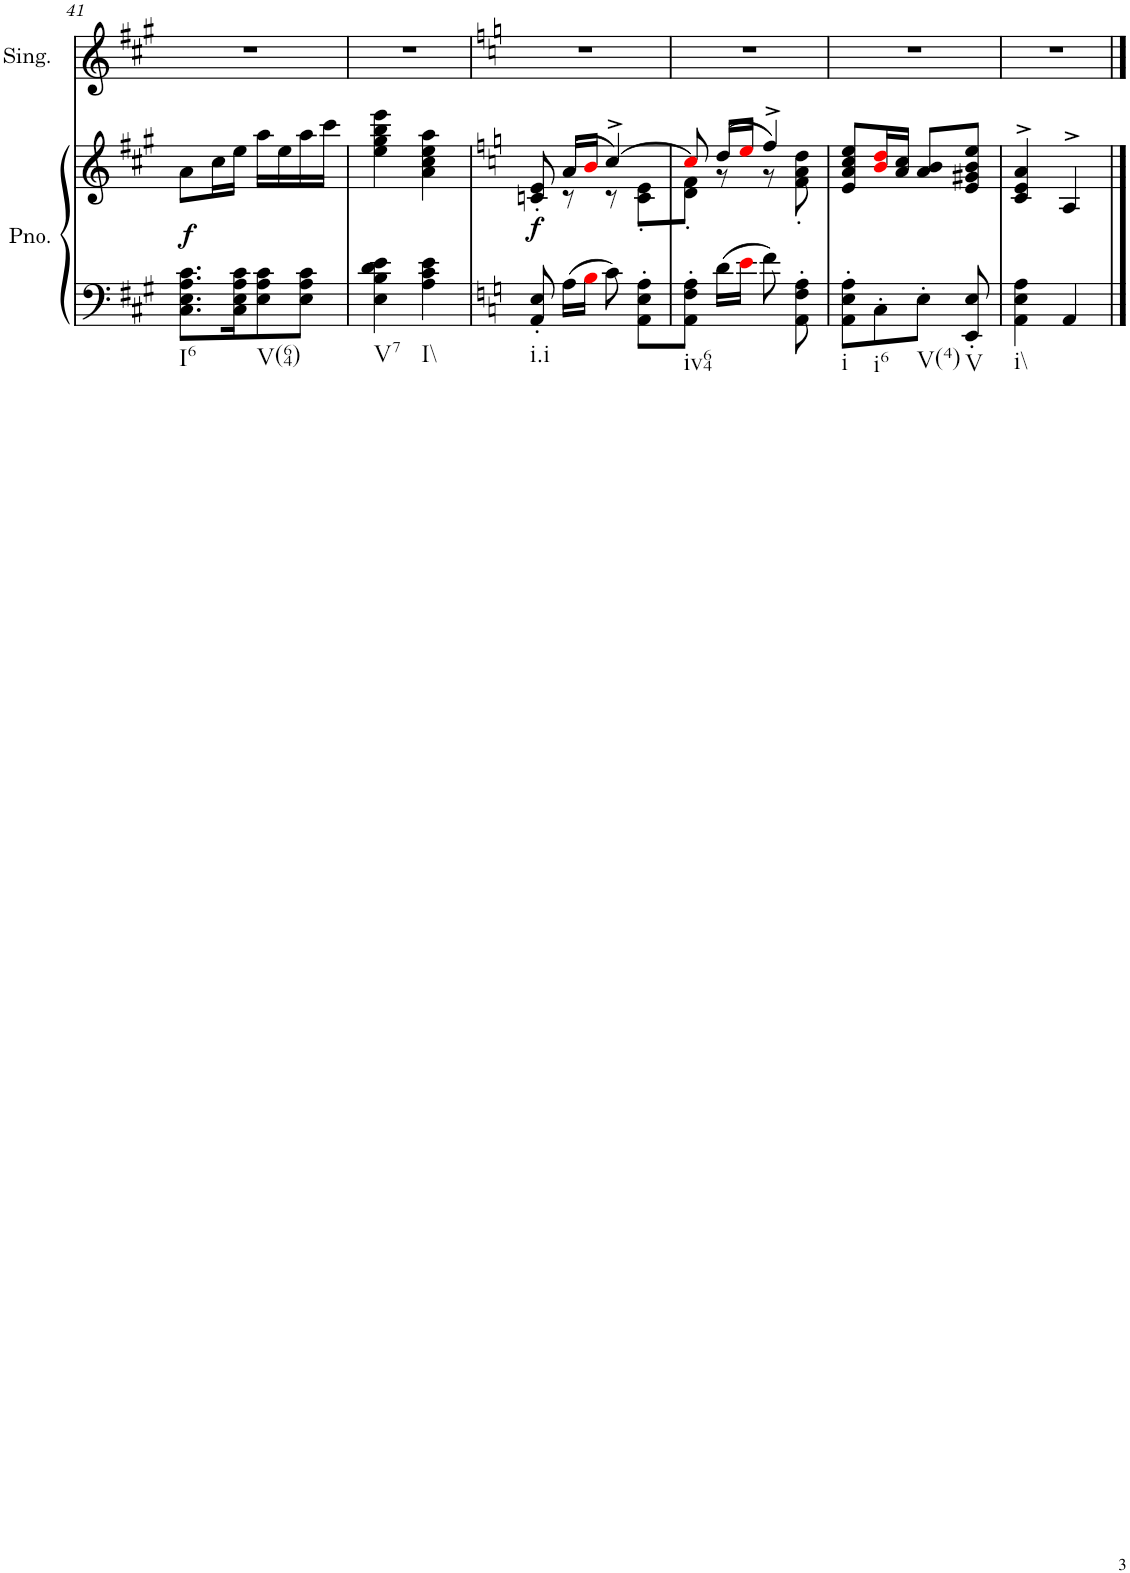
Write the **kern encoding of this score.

**kern	**kern	**dynam	**kern
*part2	*part2	*part2	*part1
*staff3	*staff2	*staff2/3	*staff1
*I"Pianoforte	*	*	*I"Singstimme
*I'Pno.	*	*	*I'Sing.
!!LO:PB:g=z
*clefF4	*clefG2	*	*clefG2
*k[f#c#g#]	*k[f#c#g#]	*	*k[f#c#g#]
*M2/4	*M2/4	*	*M2/4
=41	=41	=41	=41
!LO:TX:b:t=I6	!	!	!
!	!	!LO:DY:a=2	!
8.C#\ 8.E\ 8.A\ 8.c#\L	8a\L	f	2r
.	16cc#\L	.	.
16C#\ 16E\ 16A\ 16c#\K	16ee\JJ	.	.
!LO:TX:b:t=V(64)	!	!	!
8E\ 8A\ 8c#\	16aa\LL	.	.
.	16ee\	.	.
8E\ 8A\ 8c#\J	16aa\	.	.
.	16ccc#\JJ	.	.
=42	=42	=42	=42
!LO:TX:b:t=V7	!	!	!
4E\ 4B\ 4d\ 4e\	4ee\ 4gg#\ 4bb\ 4eee\	.	2r
!LO:TX:b:t=I\\	!	!	!
4A\ 4c#\ 4e\	4a\ 4cc#\ 4ee\ 4aa\	.	.
=43	=43	=43	=43
*k[]	*k[]	*	*k[]
*	*^	*	*
!LO:TX:b:t=i.i	!	!	!	!
!	!	!	!LO:DY:a=2	!
8AA/' 8E/'	8e/	8cn'</	f	2r
16A\LL	(16a/LL	8r	.	.
16Bi\JJ	16bi/JJ	.	.	.
8c\	[4cc^/)	8r	.	.
8AA\' 8E\' 8A\'L	.	8c\' 8e\'L	.	.
=44	=44	=44	=44	=44
!LO:TX:b:t=iv64	!	!	!	!
8AA\' 8F\' 8A\'J	8cci/]	8d\' 8f\'J	.	2r
16d\LL	(16dd/LL	8r	.	.
16ei\JJ	16eei/JJ	.	.	.
8f\	4ff^/)	8r	.	.
8AA\' 8F\' 8A\'	.	8f\' 8a\' 8dd\'	.	.
=45	=45	=45	=45	=45
!LO:TX:b:t=i	!	!	!	!
*	*v	*v	*	*
8AA\' 8E\' 8A\'L	8e/ 8a/ 8cc/ 8ee/L	.	2r
!LO:TX:b:t=i6	!	!	!
8C'\	16bi/ 16ddi/L	.	.
.	16a/ 16cc/JJ	.	.
!LO:TX:b:t=V(4)	!	!	!
8E'\J	8a/ 8b/L	.	.
!LO:TX:b:t=V	!	!	!
8EE/' 8E/'	8e/ 8g#X/ 8b/ 8ee/J	.	.
=46	=46	=46	=46
!LO:TX:b:t=i\\	!	!	!
4AA\ 4E\ 4A\	4c/^> 4e/^> 4a/^>	.	2r
4AA/	4A^>/	.	.
==	==	==	==
*-	*-	*-	*-
